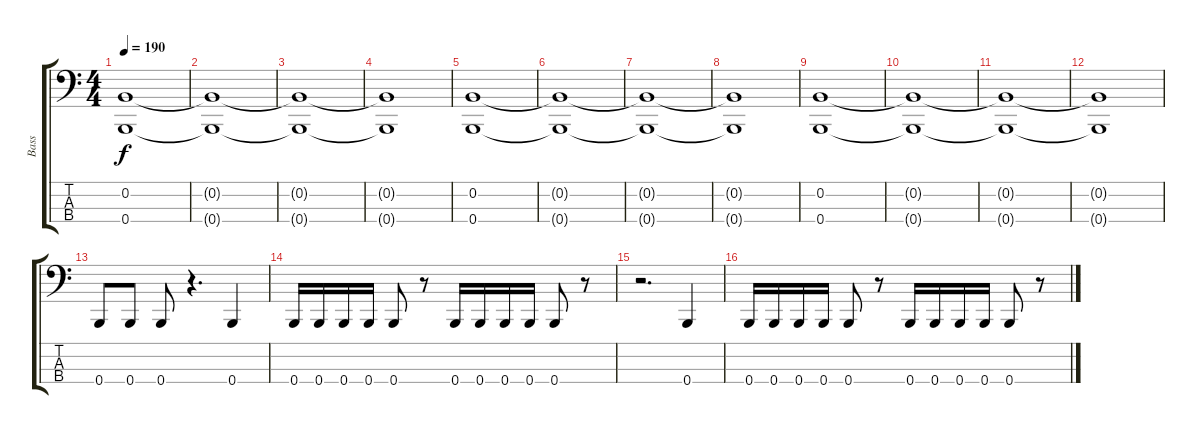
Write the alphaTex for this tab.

\track ("Bass" "Bass") {instrument electricbasspick}
\staff {score tabs}
\tuning (E2 B1 Gb1 B0) {hide}
\ts (4 4)
\tempo 190
\clef f4
\ks c
(0.2 0.4).1{dy f} |
(0.2{t} 0.4{t}).1 |
(0.2{t} 0.4{t}).1 |
(0.2{t} 0.4{t}).1 |
(0.2 0.4).1 |
(0.2{t} 0.4{t}).1 |
(0.2{t} 0.4{t}).1 |
(0.2{t} 0.4{t}).1 |
(0.2 0.4).1 |
(0.2{t} 0.4{t}).1 |
(0.2{t} 0.4{t}).1 |
(0.2{t} 0.4{t}).1 |
0.4.8 0.4.8 0.4.8 r.4{d} 0.4.4 |
0.4.16 0.4.16 0.4.16 0.4.16 0.4.8 r.8 0.4.16 0.4.16 0.4.16 0.4.16 0.4.8 r.8 |
r.2{d} 0.4.4 |
0.4.16 0.4.16 0.4.16 0.4.16 0.4.8 r.8 0.4.16 0.4.16 0.4.16 0.4.16 0.4.8 r.8
